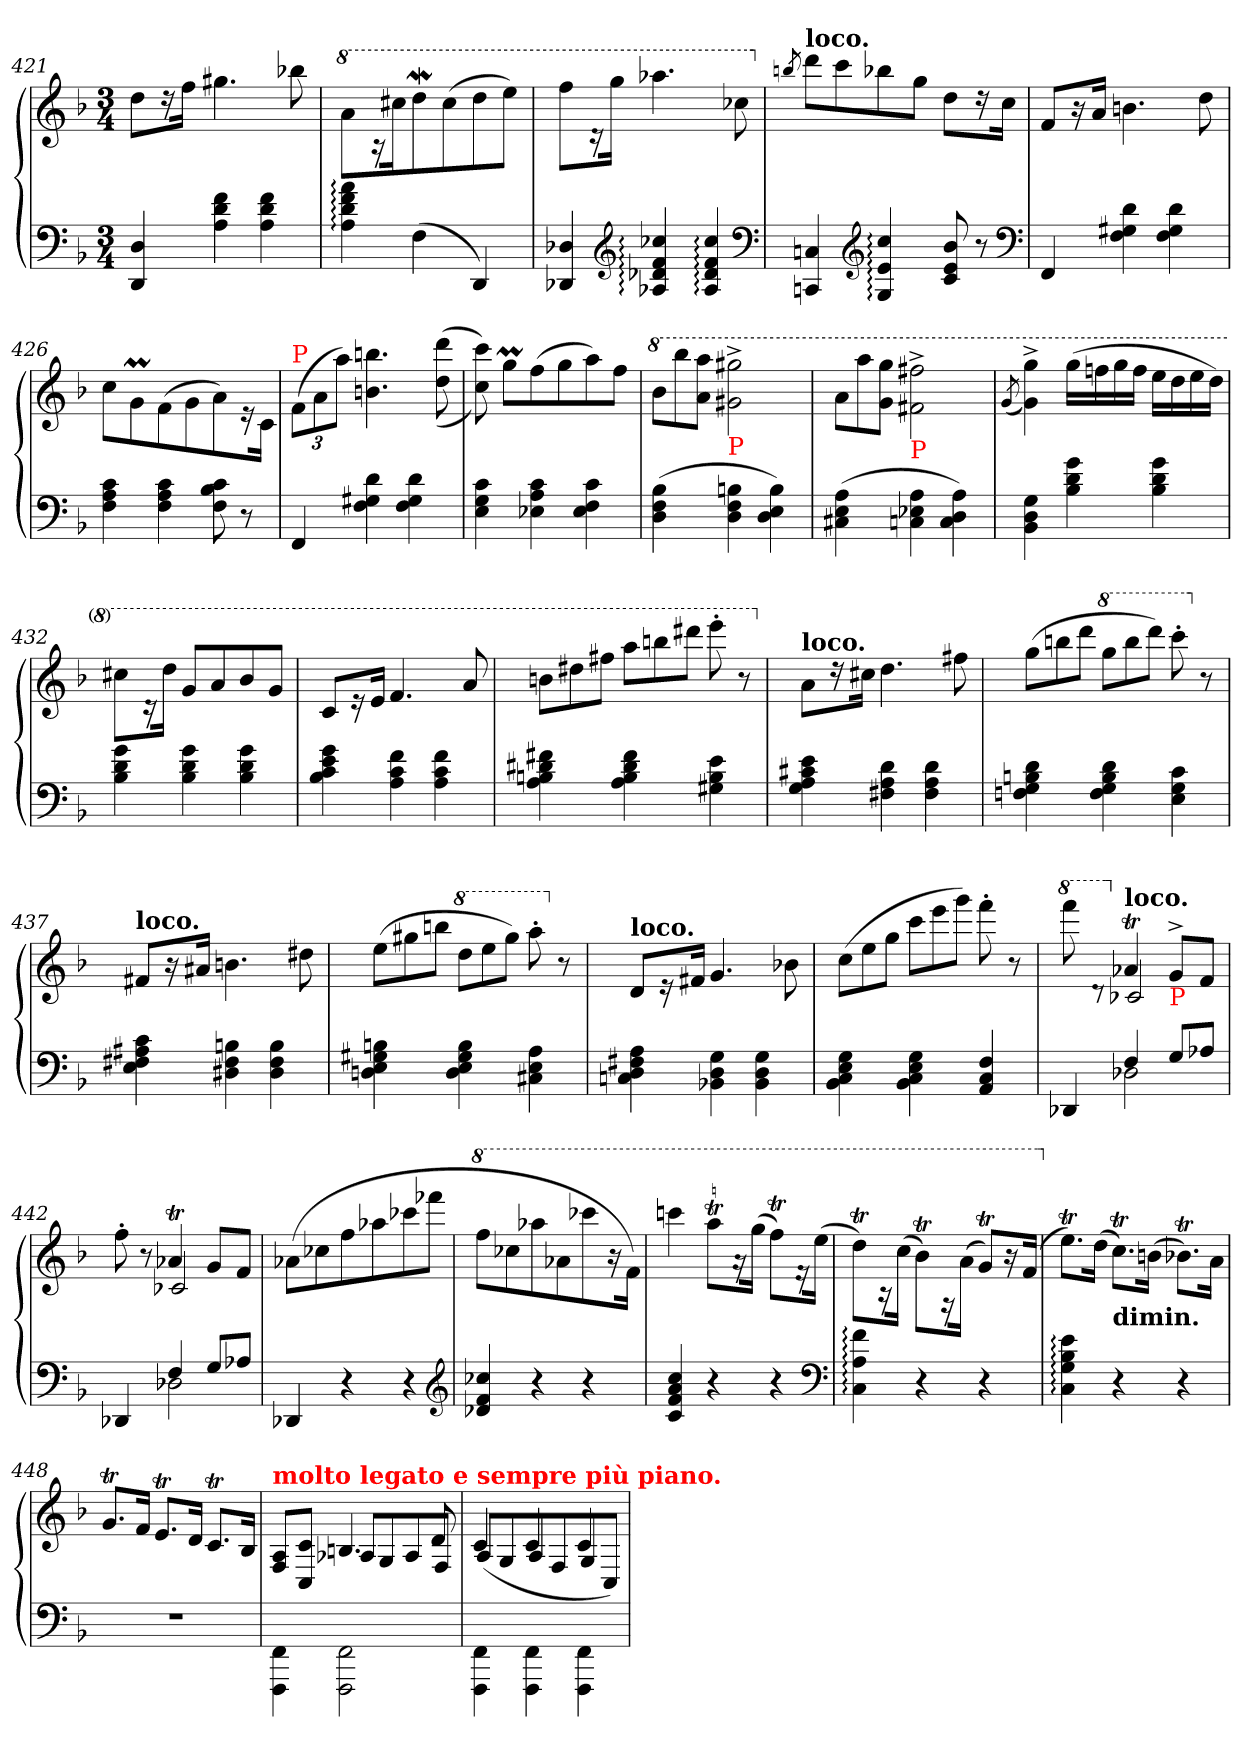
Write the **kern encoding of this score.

**kern	**kern
*part1	*part1
*staff2	*staff1
*clefF4	*clefG2
*k[b-]	*k[b-]
*M3/4	*M3/4
=421	=421
4D 4DD	8ddL
.	16rdd
.	16ffJk
4f 4d 4A	4.gg#X
4f 4d 4A	.
.	8bb-X
=422	=422
*	*8va
4a: 4f: 4d: 4A:	8aaL
.	16ra
.	16ccc#Xk
(>4F	8dddW
.	(>8ccc#
4DD)	8ddd
.	8eeeJ)
=423	=423
4D-X 4DD-X	8fffL
.	16rcc
.	16gggJk
*clefG2	*
4cc-X: 4f: 4d-X: 4A-X:	4.aaa-X
4cc-: 4f: 4d-: 4A-:	.
.	8ccc-X
*clefF4	*
=424	=424
*	*X8va
.	8qbbn/
!	!LO:TX:a:B:t=loco.
4Cn 4CCn	8dddL
.	8ccc
*clefG2	*
4cc: 4e: 4G:	8bb-X
.	8ggJ
8b- 8e 8c	8ddL
8r	16r
.	16ccJk
*clefF4	*
=425	=425
4FF	8fL
.	16r
.	16aJk
4d 4G#X 4F	4.bn
4d 4G# 4F	.
.	8dd
=426	=426
4c 4A 4F	8cc\L
.	8gM\
4c 4A 4F	(>8f\
.	8g\
8c 8B- 8F	8a\)
8r	16r
.	16c\Jk
=427	=427
*	*Xbrackettup
!	!LO:TX:a:color=red:t=P
4FF	(>12fL
.	12a
.	12aaJ)
4d 4G#X 4F	4.bbn 4.bn
4d 4G# 4F	.
.	(>(>8ddd 8dd
=428	=428
4c 4G 4E	8ccc 8cc))
.	8ggML
4c 4A 4E-X	(>8ff
.	8gg
4c 4F 4E-	8aa)
.	8ffJ
=429	=429
*	*8va
*	*Xtuplet
(>4B- 4F 4D	12bb-L
.	12bbb-
.	12aaa 12aaJ
!	!LO:TX:b:color=red:t=P
4Bn 4F 4D	2ggg#X^< 2gg#X^<
4B 4E 4D)	.
=430	=430
(>4A 4E 4C#X	12aaL
.	12aaa
.	12ggg 12ggJ
!	!LO:TX:b:color=red:t=P
4A 4E-X 4Cn	2fff#X^< 2ff#X^<
4A 4D 4C)	.
=431	=431
.	(<8qgg/
4G 4D 4BB-	4ggg^> 4gg^>)
4g 4d 4B-	(>16gggLL
.	16fffn
.	16ggg
.	16fffJJ
4g 4d 4B-	16eeeLL
.	16ddd
.	16eee
.	16dddJJ)
=432	=432
4g 4d 4B-	8ccc#XL
.	16rcc
.	16dddJk
4g 4d 4B-	8ggL
.	8aa
4g 4d 4B-	8bb-
.	8ggJ
=433	=433
4g 4e 4c 4B-	8ccL
.	16r
.	16eeJk
4f 4c 4A	4.ff
4f 4c 4A	.
.	8aa
=434	=434
4f#X 4d#X 4Bn 4A	12bbnL
.	12ddd#X
.	12fff#XJ
4f# 4d# 4B 4A	12aaaL
.	12bbbn
.	12dddd#XJ
4e 4B 4G#X	8eeee'>
.	8r
=435	=435
*	*X8va
!	!LO:TX:a:B:t=loco.
4e 4c#X 4A 4G	8aL
.	16r
.	16cc#XJk
4d 4A 4F#X	4.dd
4d 4A 4F#	.
.	8ff#X
=436	=436
4d 4Bn 4G 4Fn	(>12ggL
.	12bbn
.	12dddJ
*	*8va
4d 4B 4G 4F	12gggL
.	12bbb
.	12ddddJ)
4c 4G 4E	8cccc'>
*	*X8va
.	8r
=437	=437
!	!LO:TX:a:B:t=loco.
4c 4A#X 4F#X 4E	8f#XL
.	16r
.	16a#XJk
4Bn 4F# 4D#X	4.bn
4B 4F# 4D#	.
.	8dd#X
=438	=438
4Bn 4G#X 4E 4Dn	(>12eeL
.	12gg#X
.	12bbnJ
*	*8va
4B 4G# 4E 4D	12dddL
.	12eee
.	12ggg#J)
4A 4E 4C#X	8aaa'>
*	*X8va
.	8r
=439	=439
!	!LO:TX:a:B:t=loco.
4A 4F#X 4D 4Cn	8dL
.	16r
.	16f#XJk
4G 4D 4BB-X	4.g
4G 4D 4BB-	.
.	8b-X
=440	=440
4G 4E 4C 4BB-	(>12ccL
.	12ee
.	12ggJ
4G 4E 4C 4BB-	12cccL
.	12eee
.	12gggJ)
4F 4C 4AA	8fff'>
.	8r
=441	=441
*^	*
*	*	*8va
*	*	*^
4ryy	4DD-X	8ffff	4ryy
.	.	8rcc	.
*	*	*X8va	*
!	!	!LO:TX:a:B:t=loco.	!
4F	2D-X\	4a-XT	2c-X/
!	!	!LO:TX:b:color=red:t=P	!
8GL	.	8g^<L	.
8A-XJ	.	8fJ	.
=442	=442	=442	=442
4ryy	4DD-X	8ff'>	4ryy
.	.	8r	.
4F	2D-X\	4a-XT	2c-X/
8GL	.	8gL	.
8A-XJ	.	8fJ	.
*v	*v	*	*
*	*v	*v
=443	=443
4DD-X	(>8a-XL
.	8cc-X
4r	8ff
.	8aa-X
4r	8ccc-X
.	8fff-XJ
*clefG2	*
=444	=444
*	*8va
4cc-X 4f 4d-X	8fffL
.	8ccc-X
4r	8aaa-X
.	8aa-ji
4r	8cccc-X
.	16r
.	16ffJk)
=445	=445
4cc 4a 4f 4c	4ccccn
4r	8aaaT<L
.	16rgg
.	(>16gggJk
4r	8fffT<L)
.	16ree
.	(>16eeeJk
*clefF4	*
=446	=446
4f: 4A: 4C:	8dddT<L)
.	16ra
.	(>16cccJk
4r	8bb-T<\L)
.	16rf
.	(>16aa\Jk
4r	8ggT<L)
.	16r
.	(>16ffJk
=447	=447
*	*X8va
4e: 4B-: 4G: 4C:	8.eetL)
.	(>16ddJk
!	!LO:TX:c:B:t=dimin.
4r	8.ccTL)
.	(>16bnJk
4r	8.b-XT\L)
.	16a\Jk
=448	=448
2.rF	8.gTL
.	16fJk
.	8.etL
.	16dJk
.	8.cTL
.	16B-Jk
=449	=449
*	*^
!	!LO:TX:a:B:color=red:t=molto legato e sempre più piano.	!
4FF\ 4FFF\	8A/ 8F/L	4ryy
.	8c/ 8C/J	.
2FF\ 2FFF\	4.Bn	8A-XL
.	.	8G/
.	.	8A-/
.	8d	8F/J
=450	=450	=450
4FF\ 4FFF\	4c	(<8A/L
.	.	8G/
4FF\ 4FFF\	4c	8A/
.	.	8F/
4FF\ 4FFF\	4c	8G/
.	.	8C/J)
*	*v	*v
=	=
*-	*-
